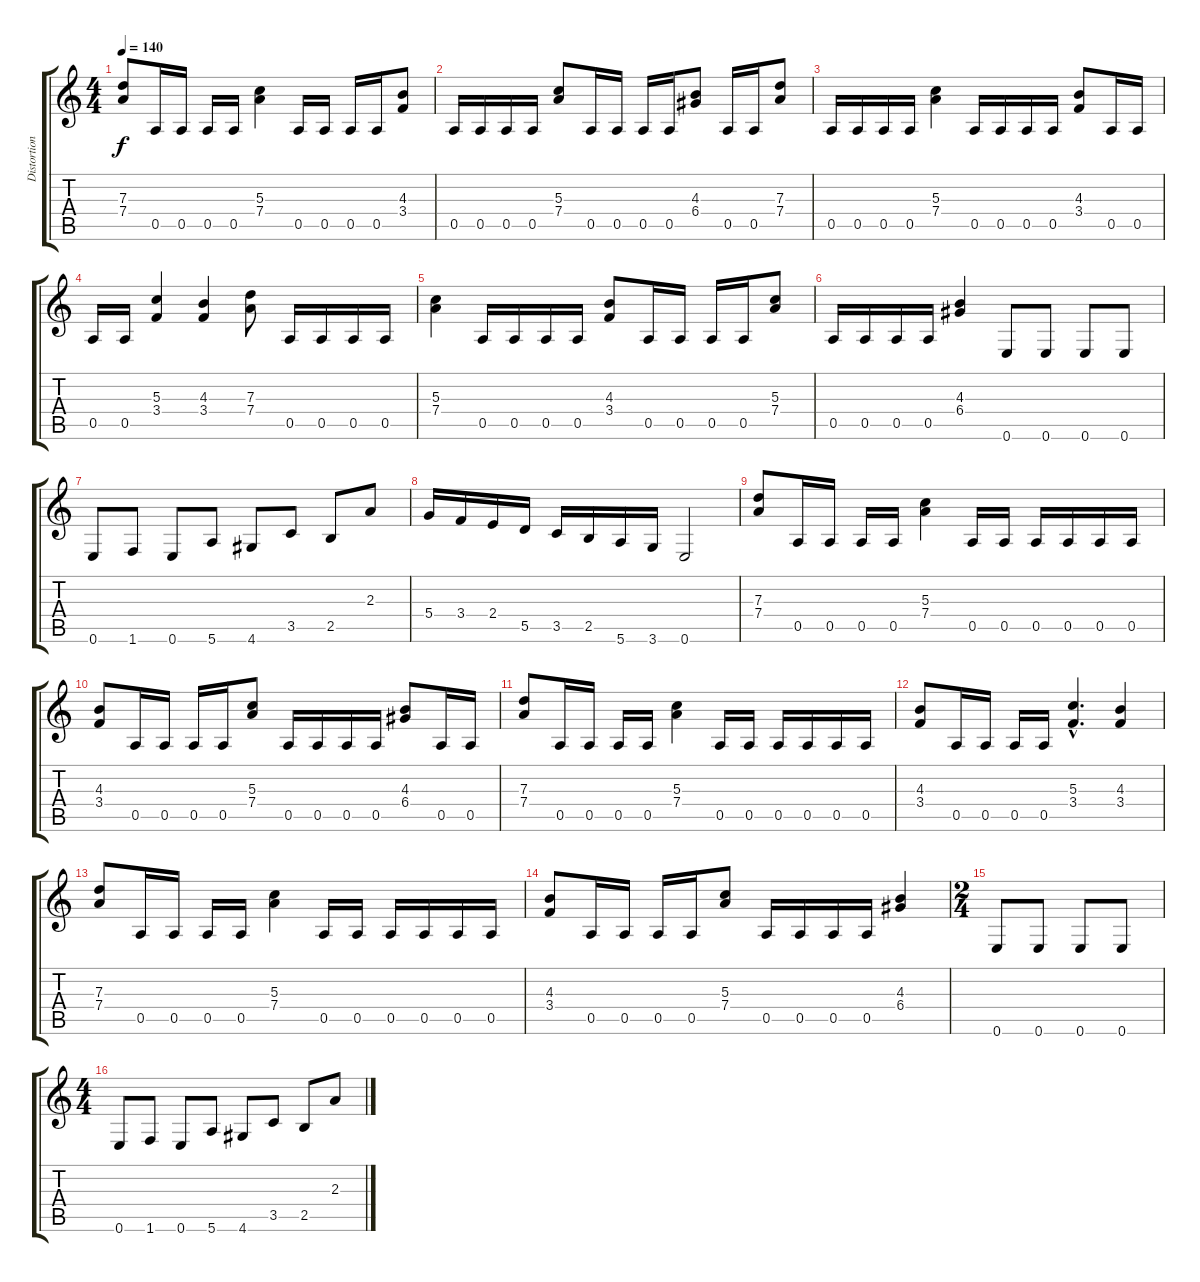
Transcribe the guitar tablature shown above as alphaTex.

\track ("Distortion Guitar" "Distortion") {instrument distortionguitar}
\staff {score tabs}
\tuning (E4 B3 G3 D3 A2 E2) {hide}
\ts (4 4)
\tempo 140
\clef g2
\ks c
(7.3 7.4).8{dy f instrument distortionguitar} 0.5.16 0.5.16 0.5.16 0.5.16 (5.3 7.4).4 0.5.16 0.5.16 0.5.16 0.5.16 (4.3 3.4).8 |
0.5.16 0.5.16 0.5.16 0.5.16 (5.3 7.4).8 0.5.16 0.5.16 0.5.16 0.5.16 (4.3 6.4).8 0.5.16 0.5.16 (7.3 7.4).8 |
0.5.16 0.5.16 0.5.16 0.5.16 (5.3 7.4).4 0.5.16 0.5.16 0.5.16 0.5.16 (4.3 3.4).8 0.5.16 0.5.16 |
0.5.16 0.5.16 (5.3 3.4).4 (4.3 3.4).4 (7.3 7.4).8 0.5.16 0.5.16 0.5.16 0.5.16 |
(5.3 7.4).4 0.5.16 0.5.16 0.5.16 0.5.16 (4.3 3.4).8 0.5.16 0.5.16 0.5.16 0.5.16 (5.3 7.4).8 |
0.5.16 0.5.16 0.5.16 0.5.16 (4.3 6.4).4 0.6.8 0.6.8 0.6.8 0.6.8 |
0.6.8 1.6.8 0.6.8 5.6.8 4.6.8 3.5.8 2.5.8 2.3.8 |
5.4.16 3.4.16 2.4.16 5.5.16 3.5.16 2.5.16 5.6.16 3.6.16 0.6.2 |
(7.3 7.4).8 0.5.16 0.5.16 0.5.16 0.5.16 (5.3 7.4).4 0.5.16 0.5.16 0.5.16 0.5.16 0.5.16 0.5.16 |
(4.3 3.4).8 0.5.16 0.5.16 0.5.16 0.5.16 (5.3 7.4).8 0.5.16 0.5.16 0.5.16 0.5.16 (4.3 6.4).8 0.5.16 0.5.16 |
(7.3 7.4).8 0.5.16 0.5.16 0.5.16 0.5.16 (5.3 7.4).4 0.5.16 0.5.16 0.5.16 0.5.16 0.5.16 0.5.16 |
(4.3 3.4).8 0.5.16 0.5.16 0.5.16 0.5.16 (5.3{hac} 3.4{hac}).4{d} (4.3 3.4).4 |
(7.3 7.4).8 0.5.16 0.5.16 0.5.16 0.5.16 (5.3 7.4).4 0.5.16 0.5.16 0.5.16 0.5.16 0.5.16 0.5.16 |
(4.3 3.4).8 0.5.16 0.5.16 0.5.16 0.5.16 (5.3 7.4).8 0.5.16 0.5.16 0.5.16 0.5.16 (4.3 6.4).4 |
\ts (2 4)
0.6.8 0.6.8 0.6.8 0.6.8 |
\ts (4 4)
0.6.8 1.6.8 0.6.8 5.6.8 4.6.8 3.5.8 2.5.8 2.3.8
